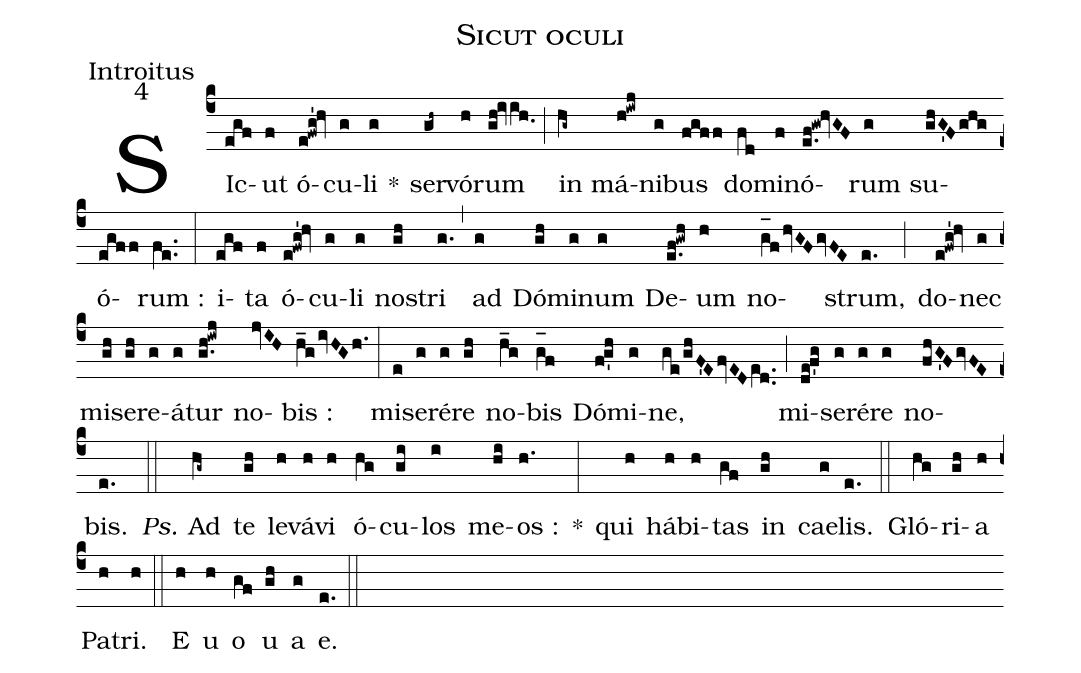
name:Sicut oculi;
office-part:Introitus;
mode:4;
%%
(c4) SIc(egf)ut(f) ó(e!fwg'!hv)cu(g)li(g) *() ser(gh~)vó(h)rum(gh!ivih.0) (;) in(hg~) má(h!iwj)ni(g)bus(fgff) do(fd)mi(f)nó(e.f!gw!hvGF)rum(g) su(ghG'Fghg)ó(egff)rum :(fe..) (:) i(egf)ta(f) ó(e!fwg'!hv)cu(g)li(g) no(gh)stri(g.) (,) ad(g) Dó(gh)mi(g)num(g) De(e.f!gwh)um(h) no(g_[oh:h]fhvGFgvFE)strum,(e.) (;) do(e!fwg'!hv)nec(g) mi(gh)se(gh)re(g)á(g)tur(g.h!iwj) no(jvIH)bis :(h_givHGh.) (:) mi(e)se(g)ré(g)re(gh) no(h_g)bis(g_[oh:h]f) Dó(fg'h)mi(g)ne,(ge/ghF'EfvEDe[ll:1]d..) (;) mi(de!f'g)se(g)ré(g)re(g) no(fhG'FgvFE)bis.(e.) (::) <i>Ps.</i> Ad(hg~) te(gh) le(h)vá(h)vi(h) ó(hg)cu(gi)los(i) me(hi)os :(h.) *(:) qui(h) há(h)bi(h)tas(gf) in(gh) cae(g)lis.(e.) (::) Gló(hg)ri(gh)a(h) Pa(h)tri.(h) (::) <eu>E(h) u(h) o(gf) u(gh) a(g) e.</eu>(e.) (::)
